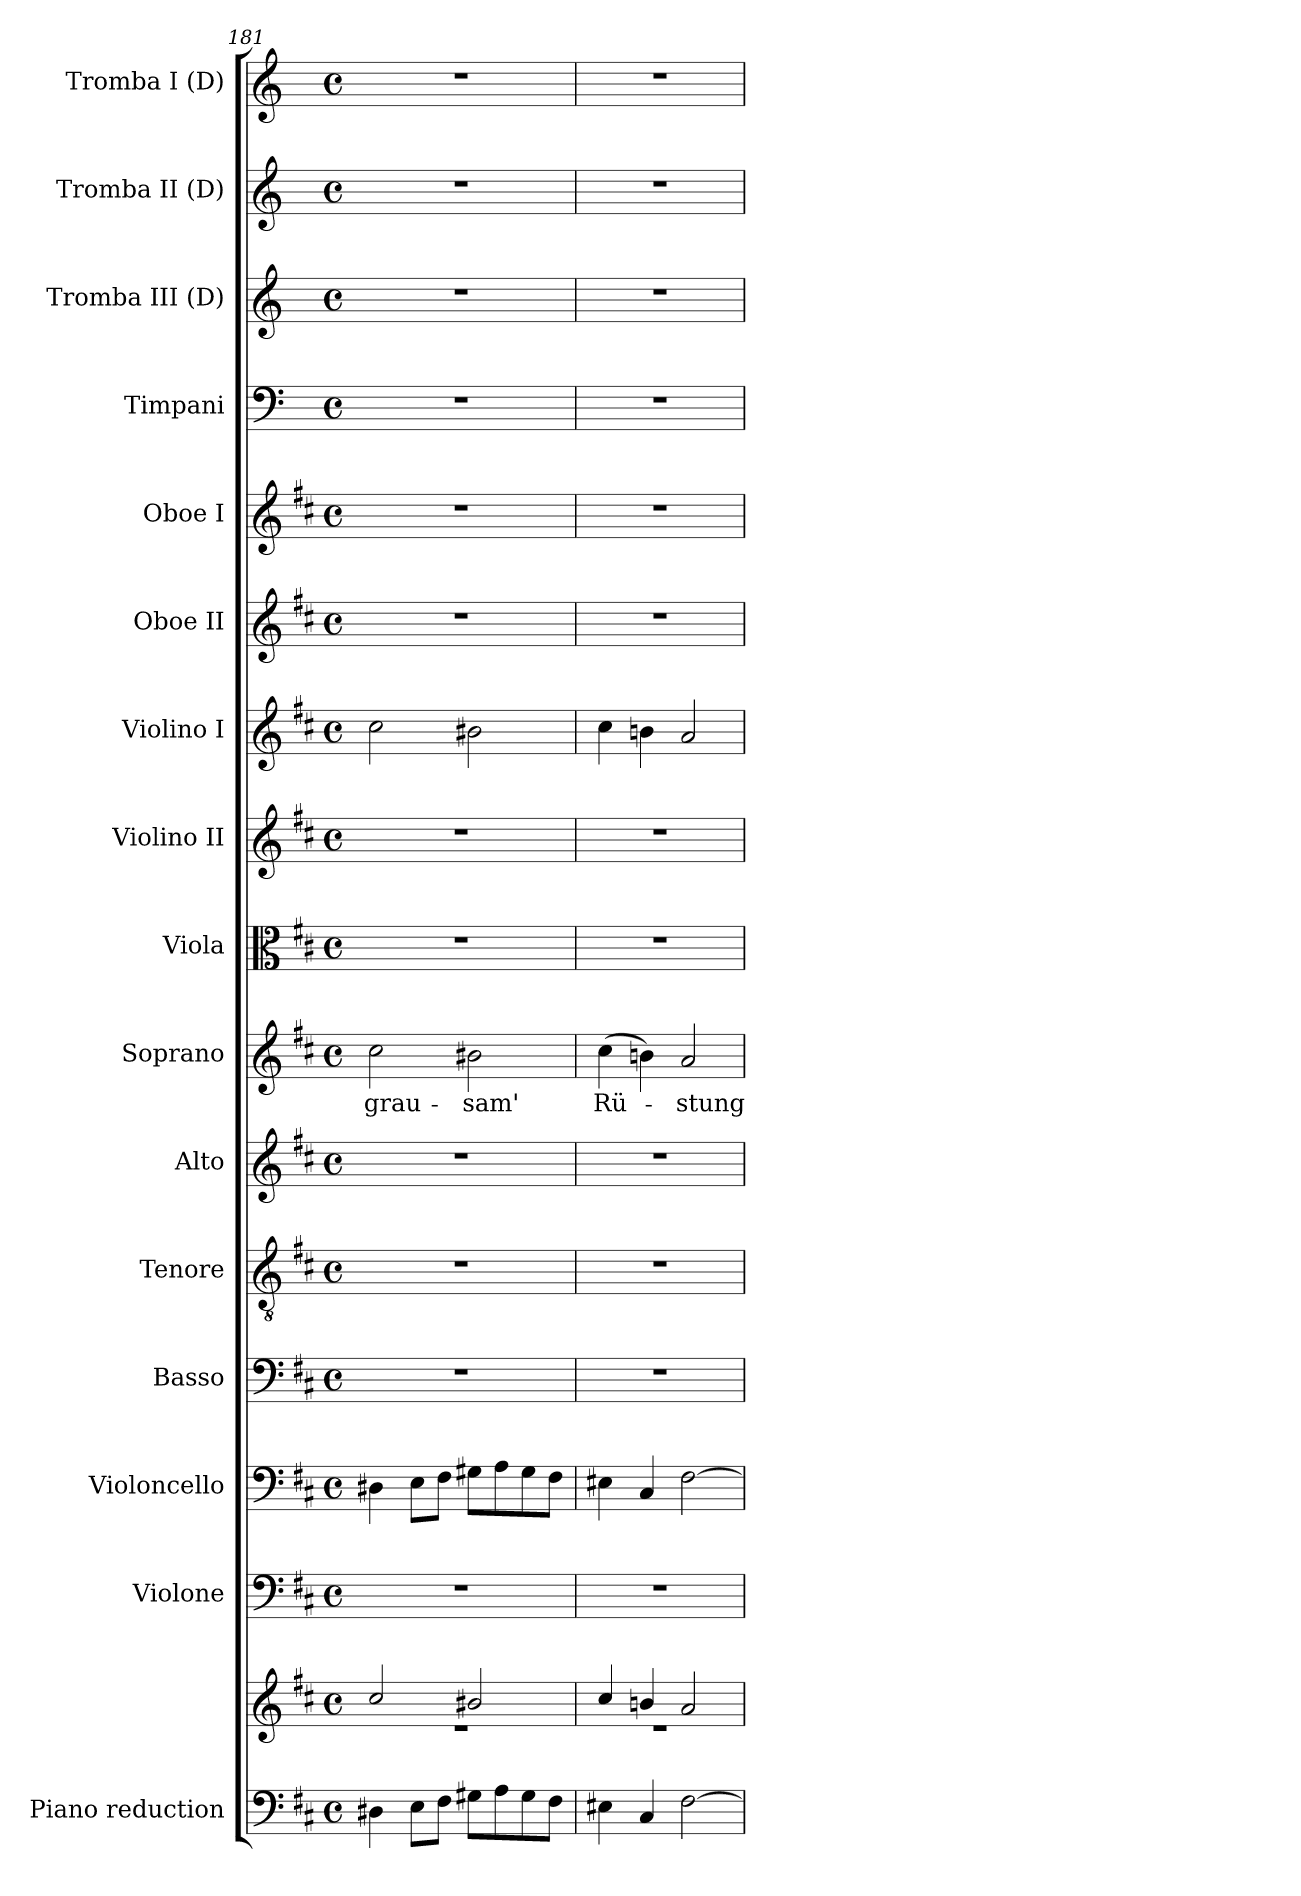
**kern	**kern	**kern	**kern	**kern	**kern	**kern	**kern	**text	**kern	**kern	**kern	**kern	**kern	**kern	**kern	**kern	**kern
*part16	*part16	*part15	*part14	*part13	*part12	*part11	*part10	*part10	*part9	*part8	*part7	*part6	*part5	*part4	*part3	*part2	*part1
*staff17	*staff16	*staff15	*staff14	*staff13	*staff12	*staff11	*staff10	*staff10	*staff9	*staff8	*staff7	*staff6	*staff5	*staff4	*staff3	*staff2	*staff1
*I"Piano reduction	*	*I"Violone	*I"Violoncello	*I"Basso	*I"Tenore	*I"Alto	*I"Soprano	*	*I"Viola	*I"Violino II	*I"Violino I	*I"Oboe II	*I"Oboe I	*I"Timpani	*I"Tromba III (D)	*I"Tromba II (D)	*I"Tromba I (D)
*I'Pno	*	*	*	*	*	*	*	*	*	*	*	*I'Ob	*I'Ob	*I'Timp	*	*	*
!!LO:PB:g=z
*clefF4	*clefG2	*clefF4	*clefF4	*clefF4	*clefGv2	*clefG2	*clefG2	*	*clefC3	*clefG2	*clefG2	*clefG2	*clefG2	*clefF4	*clefG2	*clefG2	*clefG2
*	*	*ITrd7c12	*	*	*	*	*	*	*	*	*	*	*	*	*ITrd-1c-2	*ITrd-1c-2	*ITrd-1c-2
*k[f#c#]	*k[f#c#]	*k[f#c#]	*k[f#c#]	*k[f#c#]	*k[f#c#]	*k[f#c#]	*k[f#c#]	*	*k[f#c#]	*k[f#c#]	*k[f#c#]	*k[f#c#]	*k[f#c#]	*k[]	*k[f#c#]	*k[f#c#]	*k[f#c#]
*M4/4	*M4/4	*M4/4	*M4/4	*M4/4	*M4/4	*M4/4	*M4/4	*	*M4/4	*M4/4	*M4/4	*M4/4	*M4/4	*M4/4	*M4/4	*M4/4	*M4/4
*met(c)	*met(c)	*met(c)	*met(c)	*met(c)	*met(c)	*met(c)	*met(c)	*	*met(c)	*met(c)	*met(c)	*met(c)	*met(c)	*met(c)	*met(c)	*met(c)	*met(c)
=181	=181	=181	=181	=181	=181	=181	=181	=181	=181	=181	=181	=181	=181	=181	=181	=181	=181
*	*^	*	*	*	*	*	*	*	*	*	*	*	*	*	*	*	*
!	!	!	!	!	!	!	!	!	!LO:LY:b	!	!	!	!	!	!	!	!	!
4D#X\	2cc#/	1r	1r	4D#X\	1r	1r	1r	2cc#\	grau-	1r	1r	2cc#\	1r	1r	1r	1r	1r	1r
8E\L	.	.	.	8E\L	.	.	.	.	.	.	.	.	.	.	.	.	.	.
8F#\J	.	.	.	8F#\J	.	.	.	.	.	.	.	.	.	.	.	.	.	.
!	!	!	!	!	!	!	!	!	!LO:LY:b	!	!	!	!	!	!	!	!	!
8G#X\L	2b#X/	.	.	8G#X\L	.	.	.	2b#X\	sam'	.	.	2b#X\	.	.	.	.	.	.
8A\	.	.	.	8A\	.	.	.	.	.	.	.	.	.	.	.	.	.	.
8G#\	.	.	.	8G#\	.	.	.	.	.	.	.	.	.	.	.	.	.	.
8F#\J	.	.	.	8F#\J	.	.	.	.	.	.	.	.	.	.	.	.	.	.
=182	=182	=182	=182	=182	=182	=182	=182	=182	=182	=182	=182	=182	=182	=182	=182	=182	=182	=182
!	!	!	!	!	!	!	!	!	!LO:LY:b	!	!	!	!	!	!	!	!	!
4E#X\	4cc#/	1r	1r	4E#X\	1r	1r	1r	(>4cc#\	Rü-	1r	1r	4cc#\	1r	1r	1r	1r	1r	1r
4C#/	4bn/	.	.	4C#/	.	.	.	4bn\)	.	.	.	4bn\	.	.	.	.	.	.
!	!	!	!	!	!	!	!	!	!LO:LY:b	!	!	!	!	!	!	!	!	!
[2F#\	2a/	.	.	[2F#\	.	.	.	2a/	-stung	.	.	2a/	.	.	.	.	.	.
*	*v	*v	*	*	*	*	*	*	*	*	*	*	*	*	*	*	*	*
=	=	=	=	=	=	=	=	=	=	=	=	=	=	=	=	=	=
*-	*-	*-	*-	*-	*-	*-	*-	*-	*-	*-	*-	*-	*-	*-	*-	*-	*-
